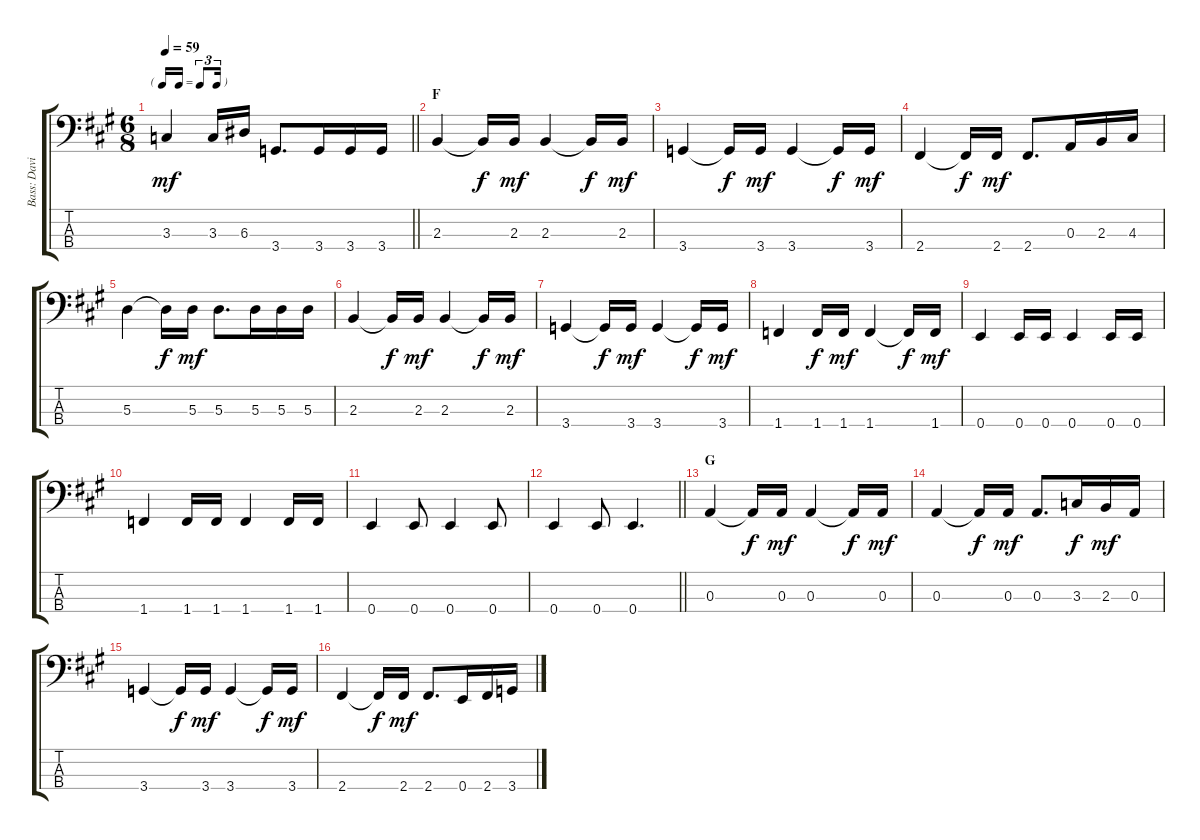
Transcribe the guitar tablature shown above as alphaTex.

\track ("Bass: David Gilmour" "Bass: Davi") {instrument synthbass2}
\staff {score tabs}
\tuning (G2 D2 A1 E1) {hide}
\ts (6 8)
\tf triplet16th
\tempo 59
\clef f4
\barLineRight lightlight
\ks a
3.3.4{dy mf} 3.3.16 6.3.16 3.4.8{d} 3.4.16 3.4.16 3.4.16 |
\section ("" "F")
2.3.4 2.3{t}.16{dy f} 2.3.16{dy mf} 2.3.4 2.3{t}.16{dy f} 2.3.16{dy mf} |
3.4.4 3.4{t}.16{dy f} 3.4.16{dy mf} 3.4.4 3.4{t}.16{dy f} 3.4.16{dy mf} |
2.4.4 2.4{t}.16{dy f} 2.4.16{dy mf} 2.4.8{d} 0.3.16 2.3.16 4.3.16 |
5.3.4 5.3{t}.16{dy f} 5.3.16{dy mf} 5.3.8{d} 5.3.16 5.3.16 5.3.16 |
2.3.4 2.3{t}.16{dy f} 2.3.16{dy mf} 2.3.4 2.3{t}.16{dy f} 2.3.16{dy mf} |
3.4.4 3.4{t}.16{dy f} 3.4.16{dy mf} 3.4.4 3.4{t}.16{dy f} 3.4.16{dy mf} |
1.4.4 1.4.16{dy f} 1.4.16{dy mf} 1.4.4 1.4{t}.16{dy f} 1.4.16{dy mf} |
0.4.4 0.4.16 0.4.16 0.4.4 0.4.16 0.4.16 |
1.4.4 1.4.16 1.4.16 1.4.4 1.4.16 1.4.16 |
0.4.4 0.4.8 0.4.4 0.4.8 |
\barLineRight lightlight
0.4.4 0.4.8 0.4.4{d} |
\section ("" "G")
0.3.4 0.3{t}.16{dy f} 0.3.16{dy mf} 0.3.4 0.3{t}.16{dy f} 0.3.16{dy mf} |
0.3.4 0.3{t}.16{dy f} 0.3.16{dy mf} 0.3.8{d} 3.3.16{dy f} 2.3.16{dy mf} 0.3.16 |
3.4.4 3.4{t}.16{dy f} 3.4.16{dy mf} 3.4.4 3.4{t}.16{dy f} 3.4.16{dy mf} |
2.4.4 2.4{t}.16{dy f} 2.4.16{dy mf} 2.4.8{d} 0.4.16 2.4.16 3.4.16
